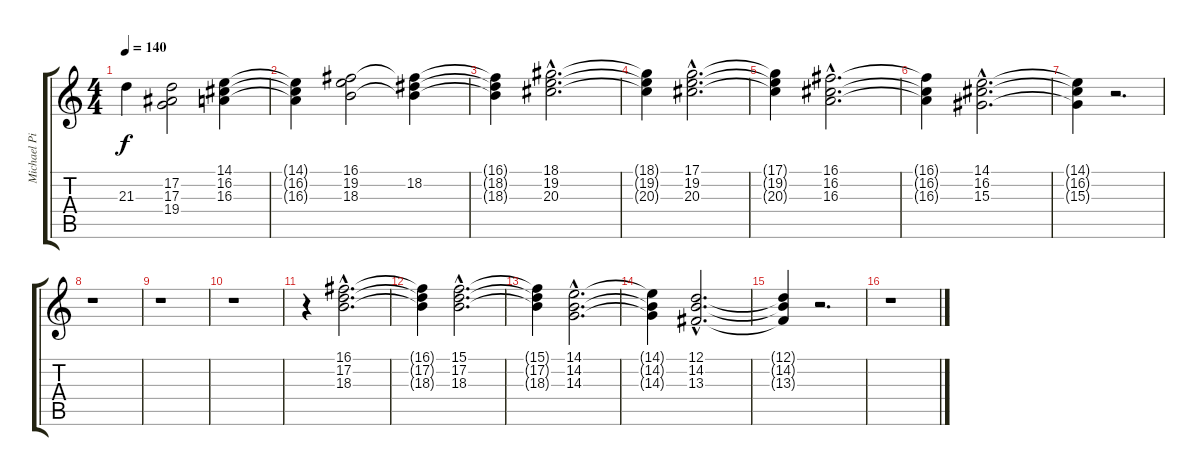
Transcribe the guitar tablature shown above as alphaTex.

\track ("Michael Pinella" "Michael Pi") {instrument stringensemble1}
\staff {score tabs}
\tuning (D4 A3 F3 C3 G2 D2) {hide}
\ts (4 4)
\tempo 140
\clef g2
\ks c
21.3{t}.4{dy f} (17.2 17.3 19.4).2 (14.1 16.2 16.3).4 |
(14.1{t} 16.2{t} 16.3{t}).4 (16.1 19.2 18.3).2 (16.1{t} 18.2 18.3{t}).4 |
(16.1{t} 18.2{t} 18.3{t}).4 (18.1{hac} 19.2{hac} 20.3{hac}).2{d volume 8 instrument drawbarorgan} |
(18.1{t} 19.2{t} 20.3{t}).4 (17.1{hac} 19.2{hac} 20.3{hac}).2{d} |
(17.1{t} 19.2{t} 20.3{t}).4 (16.1{hac} 16.2{hac} 16.3{hac}).2{d} |
(16.1{t} 16.2{t} 16.3{t}).4 (14.1{hac} 16.2{hac} 15.3{hac}).2{d} |
(14.1{t} 16.2{t} 15.3{t}).4 r.2{d} |
r.1 |
r.1 |
r.1 |
r.4 (16.1{hac} 17.2{hac} 18.3{hac}).2{d volume 8 instrument drawbarorgan} |
(16.1{t} 17.2{t} 18.3{t}).4 (15.1{hac} 17.2{hac} 18.3{hac}).2{d} |
(15.1{t} 17.2{t} 18.3{t}).4 (14.1{hac} 14.2{hac} 14.3{hac}).2{d} |
(14.1{t} 14.2{t} 14.3{t}).4 (12.1{hac} 14.2{hac} 13.3{hac}).2{d} |
(12.1{t} 14.2{t} 13.3{t}).4 r.2{d} |
r.1
